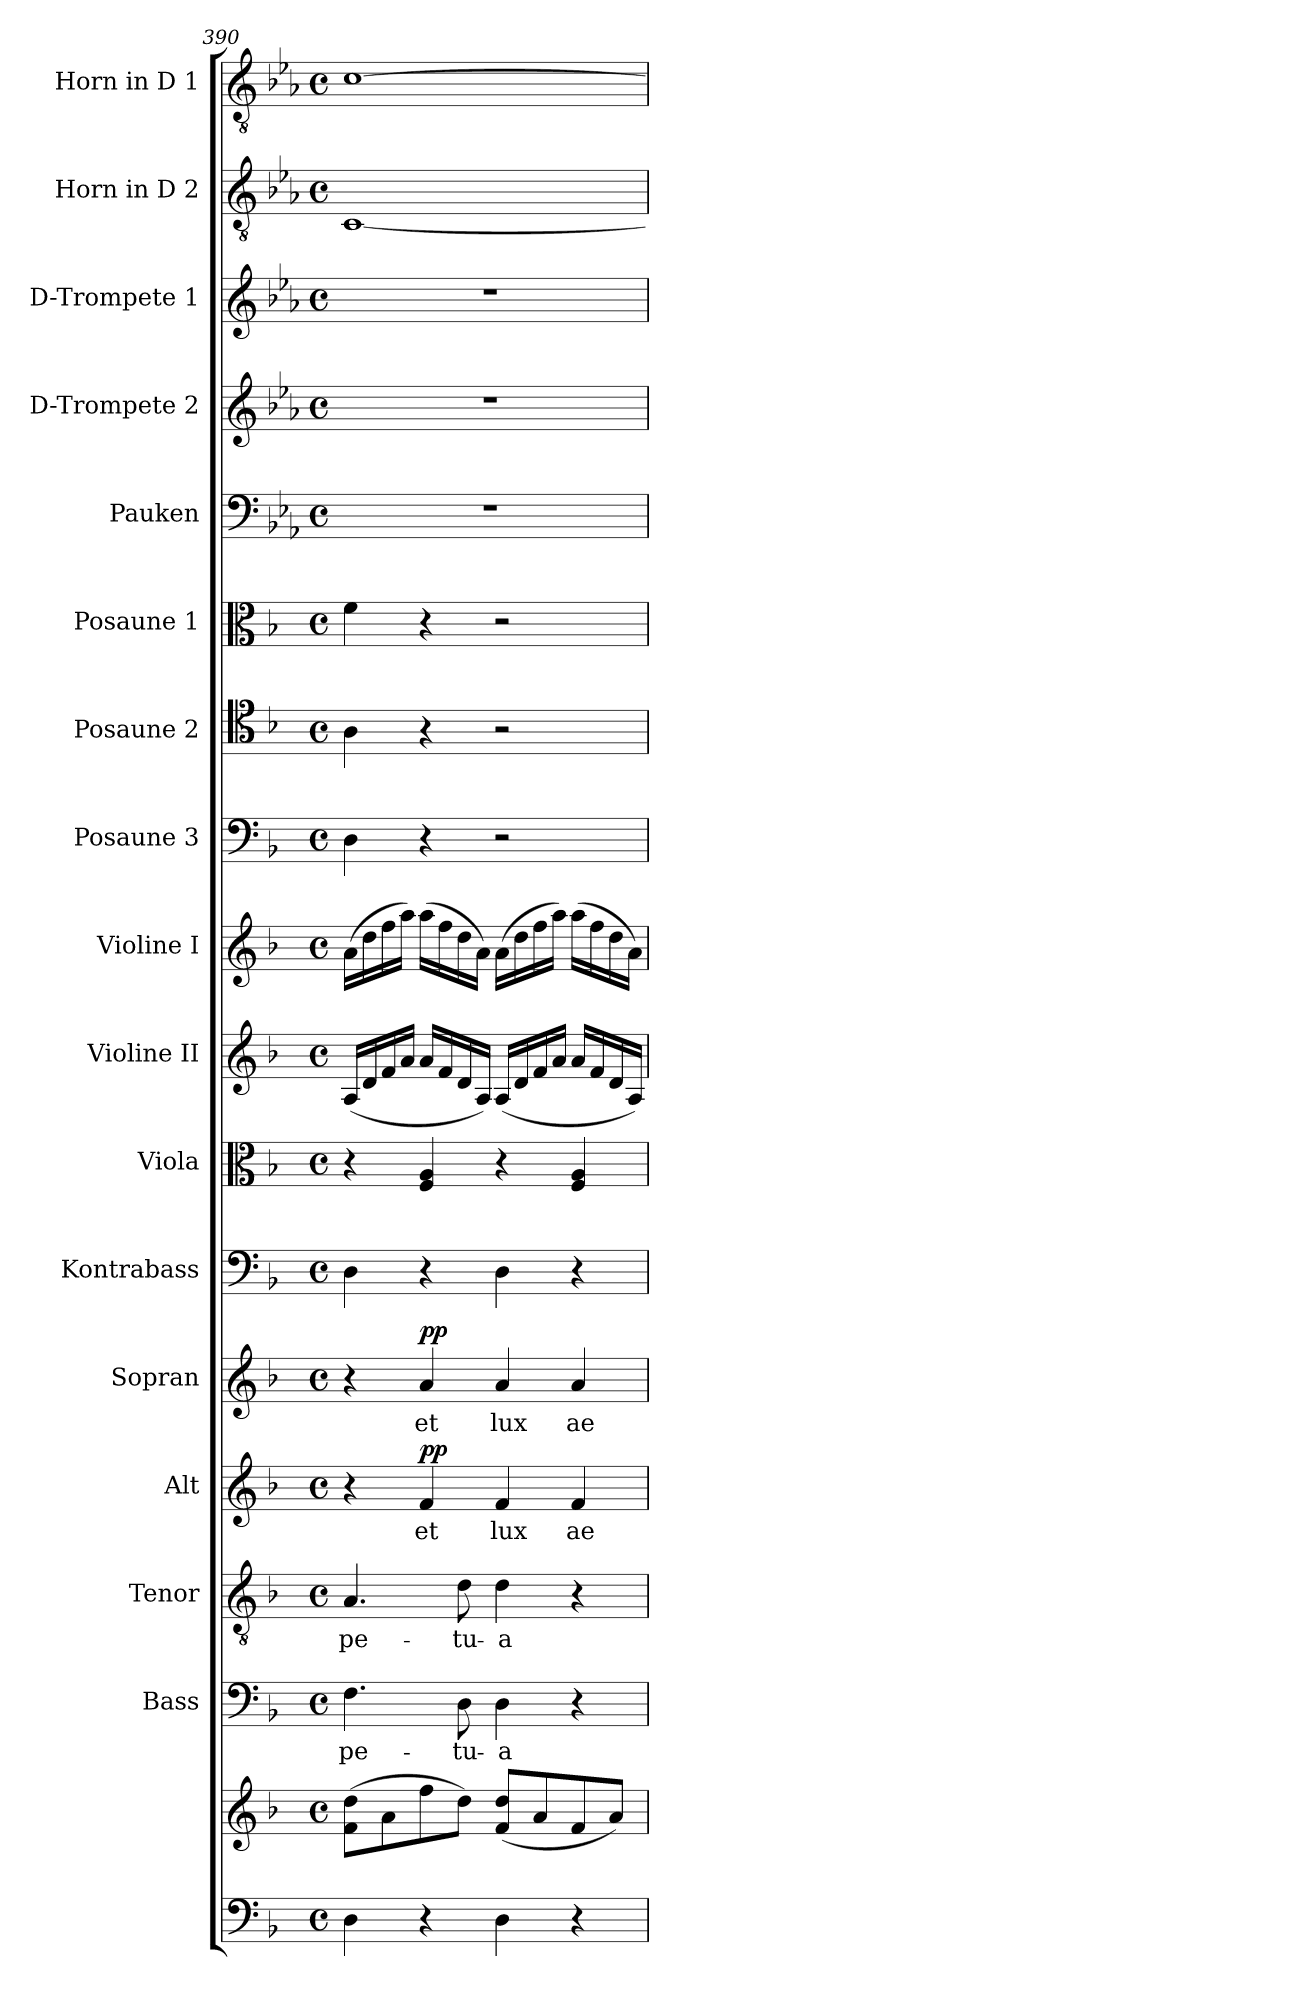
**kern	**kern	**kern	**text	**kern	**text	**kern	**text	**dynam	**kern	**text	**dynam	**kern	**kern	**kern	**kern	**kern	**kern	**kern	**kern	**kern	**kern	**kern	**kern
*part17	*part17	*part16	*part16	*part15	*part15	*part14	*part14	*part14	*part13	*part13	*part13	*part12	*part11	*part10	*part9	*part8	*part7	*part6	*part5	*part4	*part3	*part2	*part1
*staff18	*staff17	*staff16	*staff16	*staff15	*staff15	*staff14	*staff14	*staff14	*staff13	*staff13	*staff13	*staff12	*staff11	*staff10	*staff9	*staff8	*staff7	*staff6	*staff5	*staff4	*staff3	*staff2	*staff1
*	*	*I"Bass	*	*I"Tenor	*	*I"Alt	*	*	*I"Sopran	*	*	*I"Kontrabass	*I"Viola	*I"Violine II	*I"Violine I	*I"Posaune 3	*I"Posaune 2	*I"Posaune 1	*I"Pauken	*I"D-Trompete 2	*I"D-Trompete 1	*I"Horn in D 2	*I"Horn in D 1
*	*	*I'B.	*	*I'T.	*	*I'A.	*	*	*I'S.	*	*	*I'Kb.	*I'Vla.	*I'Vl. II	*I'Vl. I	*I'Pos. 3	*I'Pos. 2	*I'Pos. 1	*I'Pk.	*I'D Trp. 2	*I'D Trp. 1	*I'Hrn. 2	*I'Hrn. 1
*clefF4	*clefG2	*clefF4	*	*clefGv2	*	*clefG2	*	*	*clefG2	*	*	*clefF4	*clefC3	*clefG2	*clefG2	*clefF4	*clefC4	*clefC3	*clefF4	*clefG2	*clefG2	*clefGv2	*clefGv2
*	*	*	*	*	*	*	*	*	*	*	*	*ITrd7c12	*	*	*	*	*	*	*ITrd-1c-2	*ITrd-1c-2	*ITrd-1c-2	*ITrd-1c-2	*ITrd-1c-2
*k[b-]	*k[b-]	*k[b-]	*	*k[b-]	*	*k[b-]	*	*	*k[b-]	*	*	*k[b-]	*k[b-]	*k[b-]	*k[b-]	*k[b-]	*k[b-]	*k[b-]	*k[b-]	*k[b-]	*k[b-]	*k[b-]	*k[b-]
*F:	*F:	*F:	*	*F:	*	*F:	*	*	*F:	*	*	*F:	*F:	*F:	*F:	*F:	*F:	*F:	*F:	*F:	*F:	*F:	*F:
*M4/4	*M4/4	*M4/4	*	*M4/4	*	*M4/4	*	*	*M4/4	*	*	*M4/4	*M4/4	*M4/4	*M4/4	*M4/4	*M4/4	*M4/4	*M4/4	*M4/4	*M4/4	*M4/4	*M4/4
*met(c)	*met(c)	*met(c)	*	*met(c)	*	*met(c)	*	*	*met(c)	*	*	*met(c)	*met(c)	*met(c)	*met(c)	*met(c)	*met(c)	*met(c)	*met(c)	*met(c)	*met(c)	*met(c)	*met(c)
=390	=390	=390	=390	=390	=390	=390	=390	=390	=390	=390	=390	=390	=390	=390	=390	=390	=390	=390	=390	=390	=390	=390	=390
!	!	!	!LO:LY:b	!	!LO:LY:b	!	!	!	!	!	!	!	!	!	!	!	!	!	!	!	!	!	!
4D\	(>8f\ 8dd\L	4.F\	-pe-	4.A/	-pe-	4r	.	.	4r	.	.	4DD\	4r	(<16A/LL	(>16a\LL	4D\	4A\	4f\	1r	1r	1r	[1D	[1d
.	.	.	.	.	.	.	.	.	.	.	.	.	.	16d/	16dd\	.	.	.	.	.	.	.	.
.	8a\	.	.	.	.	.	.	.	.	.	.	.	.	16f/	16ff\	.	.	.	.	.	.	.	.
.	.	.	.	.	.	.	.	.	.	.	.	.	.	16a/JJ	16aa\JJ)	.	.	.	.	.	.	.	.
!	!	!	!	!	!	!	!LO:LY:b	!LO:DY:a	!	!LO:LY:b	!LO:DY:a	!	!	!	!	!	!	!	!	!	!	!	!
4r	8ff\	.	.	.	.	4f/	et	pp	4a/	et	pp	4r	4F/ 4A/	16a/LL	(>16aa\LL	4r	4r	4r	.	.	.	.	.
.	.	.	.	.	.	.	.	.	.	.	.	.	.	16f/	16ff\	.	.	.	.	.	.	.	.
!	!	!	!LO:LY:b	!	!LO:LY:b	!	!	!	!	!	!	!	!	!	!	!	!	!	!	!	!	!	!
.	8dd\J)	8D\	-tu-	8d\	-tu-	.	.	.	.	.	.	.	.	16d/	16dd\	.	.	.	.	.	.	.	.
.	.	.	.	.	.	.	.	.	.	.	.	.	.	16A/JJ)	16a\JJ)	.	.	.	.	.	.	.	.
!	!	!	!LO:LY:b	!	!LO:LY:b	!	!LO:LY:b	!	!	!LO:LY:b	!	!	!	!	!	!	!	!	!	!	!	!	!
4D\	(<8f/ 8dd/L	4D\	-a	4d\	-a	4f/	lux	.	4a/	lux	.	4DD\	4r	(<16A/LL	(>16a\LL	2r	2r	2r	.	.	.	.	.
.	.	.	.	.	.	.	.	.	.	.	.	.	.	16d/	16dd\	.	.	.	.	.	.	.	.
.	8a/	.	.	.	.	.	.	.	.	.	.	.	.	16f/	16ff\	.	.	.	.	.	.	.	.
.	.	.	.	.	.	.	.	.	.	.	.	.	.	16a/JJ	16aa\JJ)	.	.	.	.	.	.	.	.
!	!	!	!	!	!	!	!LO:LY:b	!	!	!LO:LY:b	!	!	!	!	!	!	!	!	!	!	!	!	!
4r	8f/	4r	.	4r	.	4f/	ae-	.	4a/	ae-	.	4r	4F/ 4A/	16a/LL	(>16aa\LL	.	.	.	.	.	.	.	.
.	.	.	.	.	.	.	.	.	.	.	.	.	.	16f/	16ff\	.	.	.	.	.	.	.	.
.	8a/J)	.	.	.	.	.	.	.	.	.	.	.	.	16d/	16dd\	.	.	.	.	.	.	.	.
.	.	.	.	.	.	.	.	.	.	.	.	.	.	16A/JJ)	16a\JJ)	.	.	.	.	.	.	.	.
=	=	=	=	=	=	=	=	=	=	=	=	=	=	=	=	=	=	=	=	=	=	=	=
*-	*-	*-	*-	*-	*-	*-	*-	*-	*-	*-	*-	*-	*-	*-	*-	*-	*-	*-	*-	*-	*-	*-	*-
